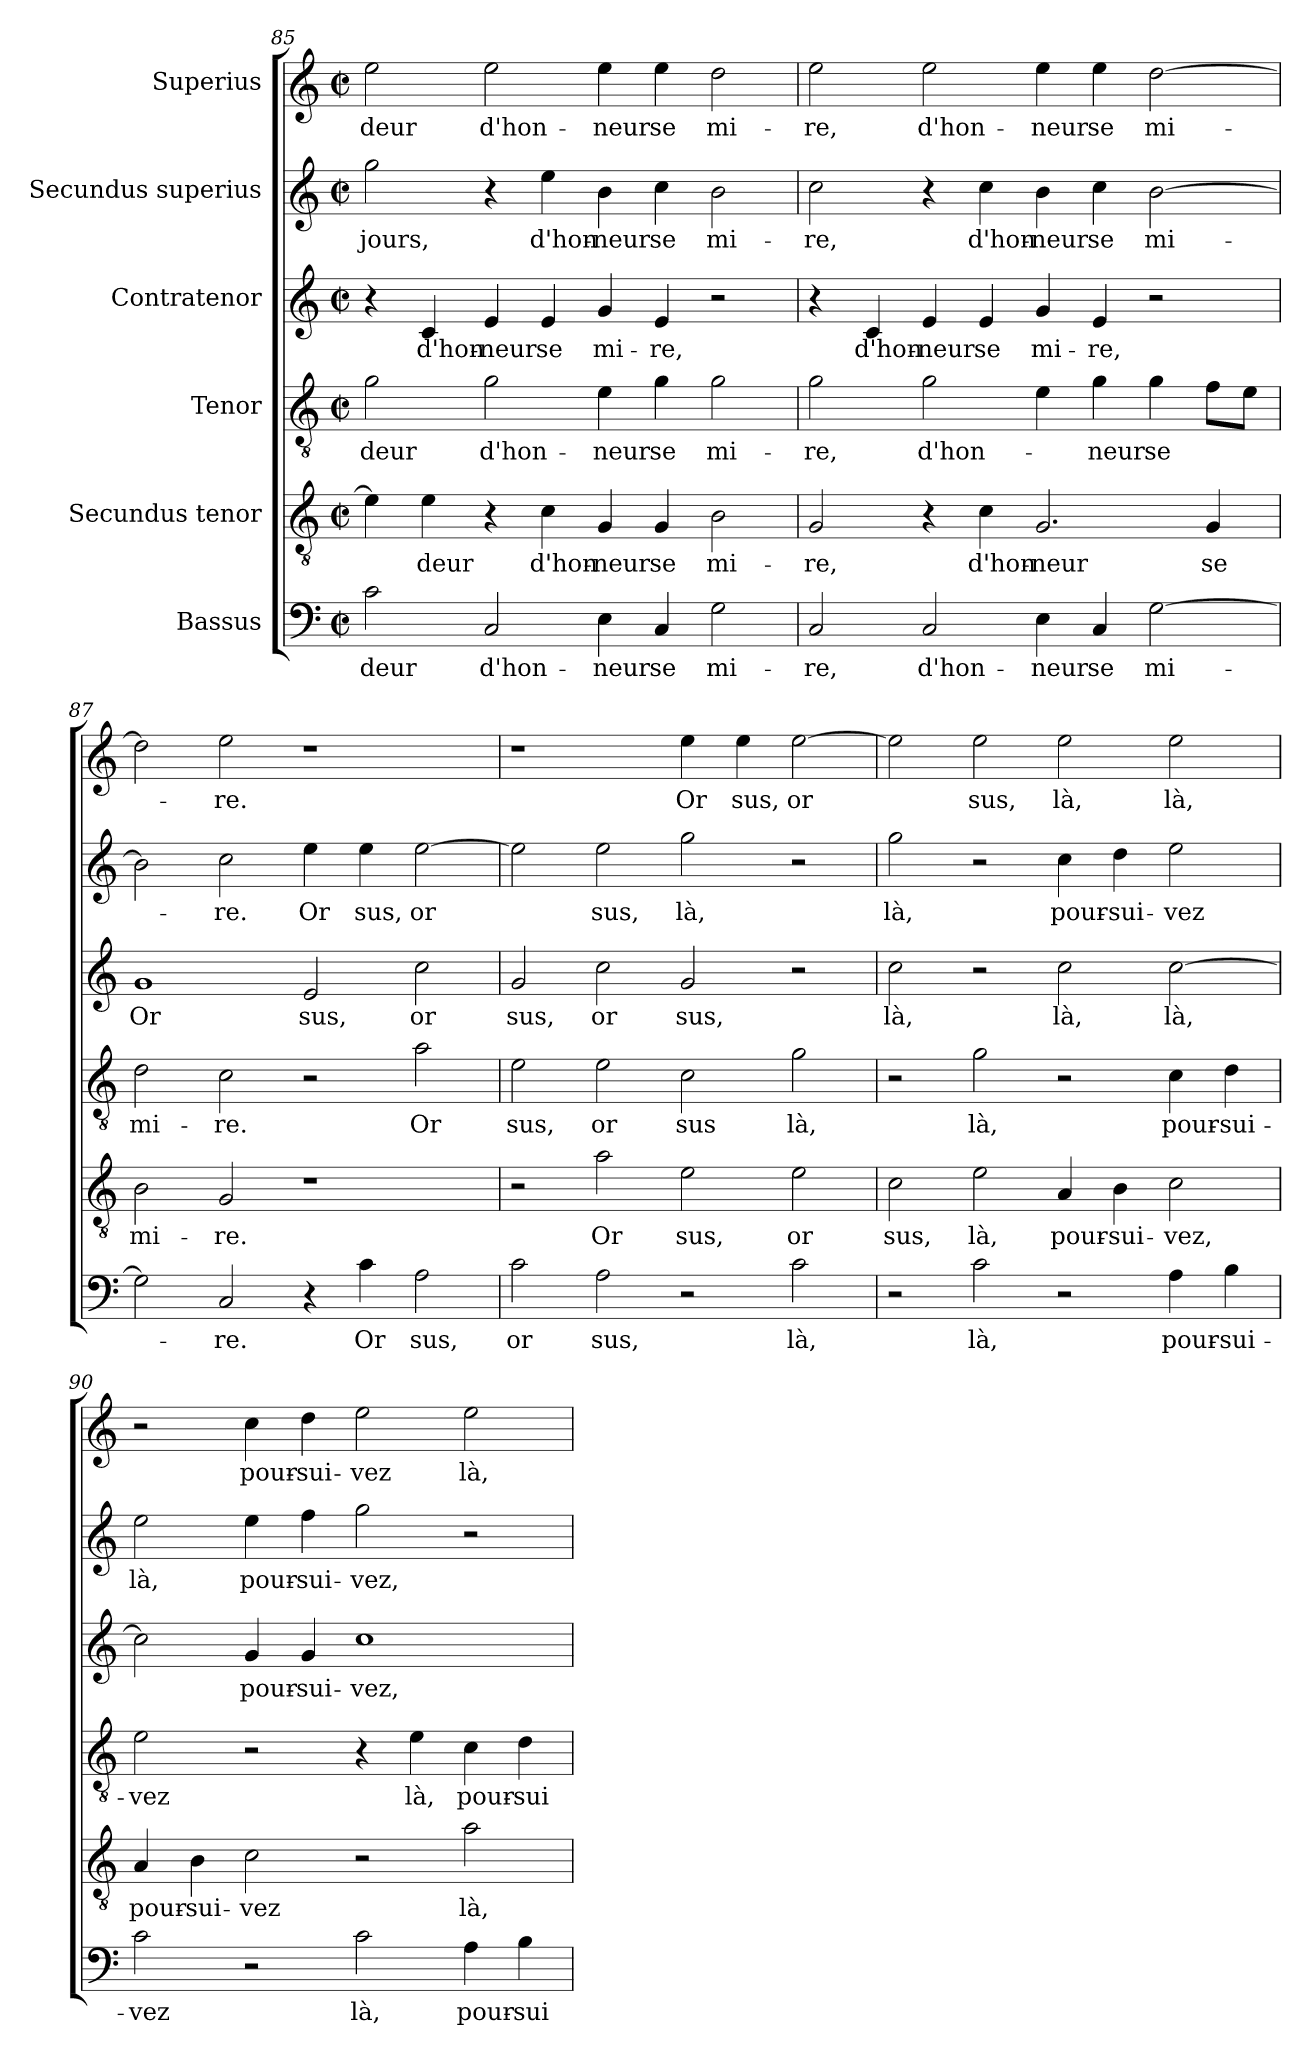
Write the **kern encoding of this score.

**kern	**text	**kern	**text	**kern	**text	**kern	**text	**kern	**text	**kern	**text
*part6	*part6	*part5	*part5	*part4	*part4	*part3	*part3	*part2	*part2	*part1	*part1
*staff6	*staff6	*staff5	*staff5	*staff4	*staff4	*staff3	*staff3	*staff2	*staff2	*staff1	*staff1
*I"Bassus	*	*I"Secundus tenor	*	*I"Tenor	*	*I"Contratenor	*	*I"Secundus superius	*	*I"Superius	*
*clefF4	*	*clefGv2	*	*clefGv2	*	*clefG2	*	*clefG2	*	*clefG2	*
*k[]	*	*k[]	*	*k[]	*	*k[]	*	*k[]	*	*k[]	*
*C:	*	*C:	*	*C:	*	*C:	*	*C:	*	*C:	*
*M2/2	*	*M2/2	*	*M2/2	*	*M2/2	*	*M2/2	*	*M2/2	*
*met(c|)	*	*met(c|)	*	*met(c|)	*	*met(c|)	*	*met(c|)	*	*met(c|)	*
=85	=85	=85	=85	=85	=85	=85	=85	=85	=85	=85	=85
2c\	-deur	4e\]	.	2g\	-deur	4r	.	2gg\	-jours,	2ee\	-deur
.	.	4e\	-deur	.	.	4c/	d'hon-	.	.	.	.
2C/	d'hon-	4r	.	2g\	d'hon-	4e/	-neur	4r	.	2ee\	d'hon-
.	.	4c\	d'hon-	.	.	4e/	se	4ee\	d'hon-	.	.
4E\	-neur	4G/	-neur	4e\	-neur	4g/	mi-	4b\	-neur	4ee\	-neur
4C/	se	4G/	se	4g\	se	4e/	-re,	4cc\	se	4ee\	se
2G\	mi-	2B\	mi-	2g\	mi-	2r	.	2b\	mi-	2dd\	mi-
!!LO:LB:g=z
=86	=86	=86	=86	=86	=86	=86	=86	=86	=86	=86	=86
2C/	-re,	2G/	-re,	2g\	-re,	4r	.	2cc\	-re,	2ee\	-re,
.	.	.	.	.	.	4c/	d'hon-	.	.	.	.
2C/	d'hon-	4r	.	2g\	d'hon-	4e/	-neur	4r	.	2ee\	d'hon-
.	.	4c\	d'hon-	.	.	4e/	se	4cc\	d'hon-	.	.
4E\	-neur	2.G/	-neur	4e\	.	4g/	mi-	4b\	-neur	4ee\	-neur
4C/	se	.	.	4g\	-neur	4e/	-re,	4cc\	se	4ee\	se
[2G\	mi-	.	.	4g\	se	2r	.	[2b\	mi-	[2dd\	mi-
.	.	4G/	se	8f\L	.	.	.	.	.	.	.
.	.	.	.	8e\J	.	.	.	.	.	.	.
=87	=87	=87	=87	=87	=87	=87	=87	=87	=87	=87	=87
2G\]	.	2B\	mi-	2d\	mi-	1g/	Or	2b\]	.	2dd\]	.
2C/	-re.	2G/	-re.	2c\	-re.	.	.	2cc\	-re.	2ee\	-re.
4r	.	1r	.	2r	.	2e/	sus,	4ee\	Or	1r	.
4c\	Or	.	.	.	.	.	.	4ee\	sus,	.	.
2A\	sus,	.	.	2a\	Or	2cc\	or	[2ee\	or	.	.
=88	=88	=88	=88	=88	=88	=88	=88	=88	=88	=88	=88
2c\	or	2r	.	2e\	sus,	2g/	sus,	2ee\]	.	1r	.
2A\	sus,	2a\	Or	2e\	or	2cc\	or	2ee\	sus,	.	.
2r	.	2e\	sus,	2c\	sus	2g/	sus,	2gg\	là,	4ee\	Or
.	.	.	.	.	.	.	.	.	.	4ee\	sus,
2c\	là,	2e\	or	2g\	là,	2r	.	2r	.	[2ee\	or
=89	=89	=89	=89	=89	=89	=89	=89	=89	=89	=89	=89
2r	.	2c\	sus,	2r	.	2cc\	là,	2gg\	là,	2ee\]	.
2c\	là,	2e\	là,	2g\	là,	2r	.	2r	.	2ee\	sus,
2r	.	4A/	pour-	2r	.	2cc\	là,	4cc\	pour-	2ee\	là,
.	.	4B\	-sui-	.	.	.	.	4dd\	-sui-	.	.
4A\	pour-	2c\	-vez,	4c\	pour-	[2cc\	là,	2ee\	-vez	2ee\	là,
4B\	-sui-	.	.	4d\	-sui-	.	.	.	.	.	.
!!LO:LB:g=z
=90	=90	=90	=90	=90	=90	=90	=90	=90	=90	=90	=90
2c\	-vez	4A/	pour-	2e\	-vez	2cc\]	.	2ee\	là,	2r	.
.	.	4B\	-sui-	.	.	.	.	.	.	.	.
2r	.	2c\	-vez	2r	.	4g/	pour-	4ee\	pour-	4cc\	pour-
.	.	.	.	.	.	4g/	-sui-	4ff\	-sui-	4dd\	-sui-
2c\	là,	2r	.	4r	.	1cc\	-vez,	2gg\	-vez,	2ee\	-vez
.	.	.	.	4e\	là,	.	.	.	.	.	.
4A\	pour-	2a\	là,	4c\	pour-	.	.	2r	.	2ee\	là,
4B\	-sui-	.	.	4d\	-sui-	.	.	.	.	.	.
=	=	=	=	=	=	=	=	=	=	=	=
*-	*-	*-	*-	*-	*-	*-	*-	*-	*-	*-	*-
